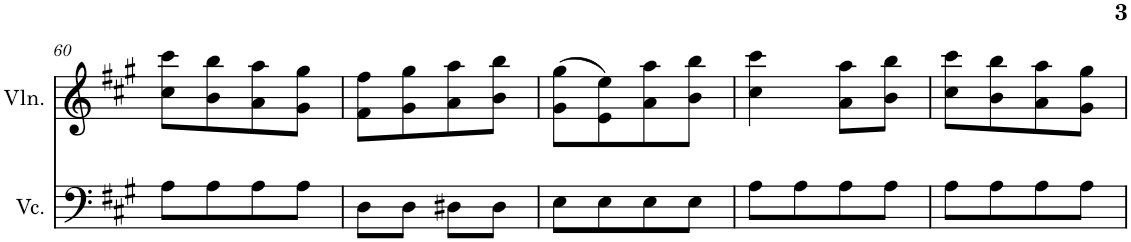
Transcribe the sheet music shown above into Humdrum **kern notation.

**kern	**kern
*part2	*part1
*staff2	*staff1
*I"大提琴	*I"小提琴
!!LO:PB:g=z
*clefF4	*clefG2
*k[f#c#g#]	*k[f#c#g#]
*A:	*A:
*M2/4	*M2/4
=60	=60
8A\L	8cc#\ 8ccc#\L
8A\	8b\ 8bb\
8A\	8a\ 8aa\
8A\J	8g#\ 8gg#\J
=61	=61
8D\L	8f#\ 8ff#\L
8D\J	8g#\ 8gg#\
8D#X\L	8a\ 8aa\
8D#\J	8b\ 8bb\J
=62	=62
8E\L	(8g#\ 8gg#\L
8E\	8e\ 8ee\)
8E\	8a\ 8aa\
8E\J	8b\ 8bb\J
=63	=63
8A\L	4cc#\ 4ccc#\
8A\	.
8A\	8a\ 8aa\L
8A\J	8b\ 8bb\J
=64	=64
8A\L	8cc#\ 8ccc#\L
8A\	8b\ 8bb\
8A\	8a\ 8aa\
8A\J	8g#\ 8gg#\J
=	=
*-	*-
